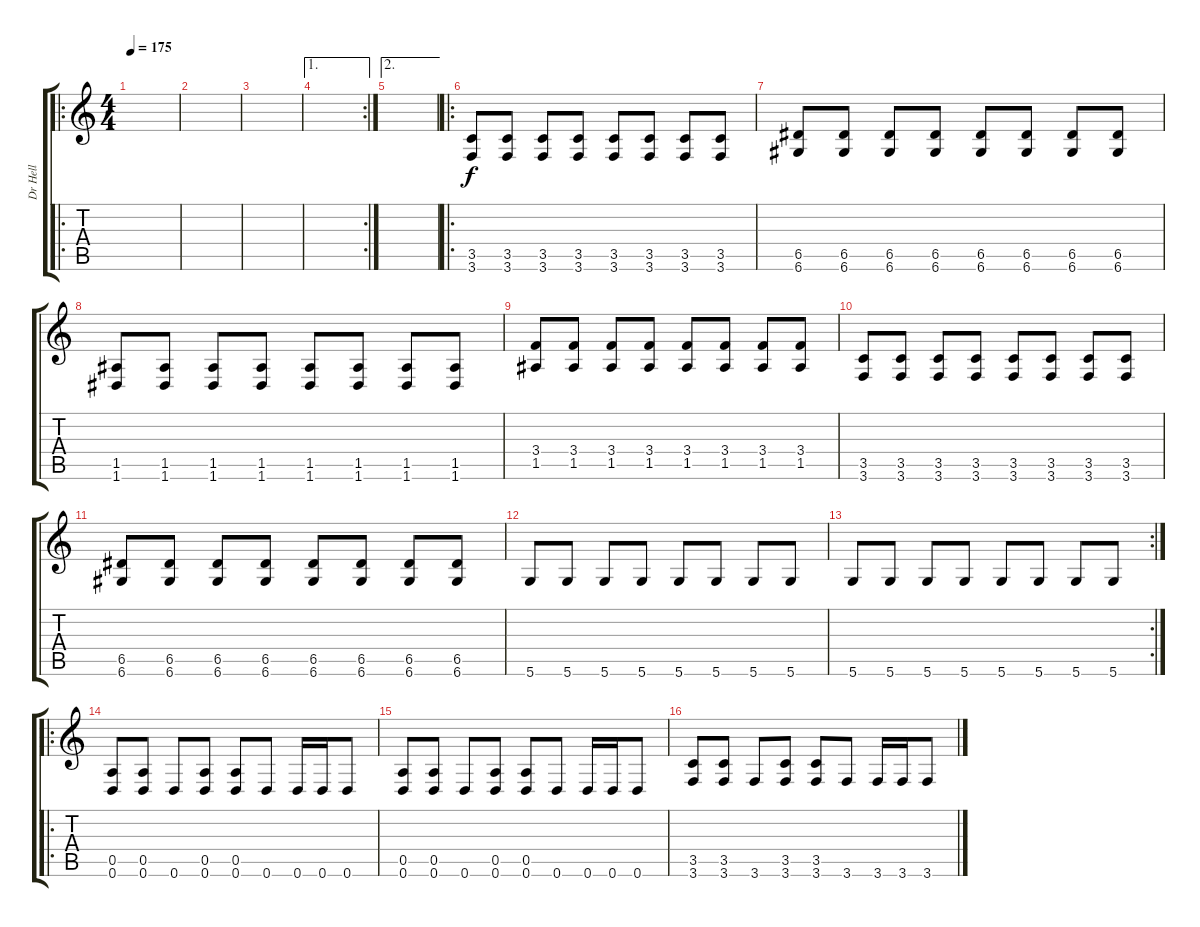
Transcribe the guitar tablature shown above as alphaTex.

\track ("Dr Hell" "Dr Hell") {instrument distortionguitar}
\staff {score tabs}
\tuning (E4 B3 G3 D3 A2 D2) {hide}
\ro
\ts (4 4)
\tempo 175
\clef g2
\ks c
|
|
|
\ae 1
\rc 2
|
\ae 2
|
\ro
(3.5 3.6).8 (3.5 3.6).8 (3.5 3.6).8 (3.5 3.6).8 (3.5 3.6).8 (3.5 3.6).8 (3.5 3.6).8 (3.5 3.6).8 |
(6.5 6.6).8 (6.5 6.6).8 (6.5 6.6).8 (6.5 6.6).8 (6.5 6.6).8 (6.5 6.6).8 (6.5 6.6).8 (6.5 6.6).8 |
(1.5 1.6).8 (1.5 1.6).8 (1.5 1.6).8 (1.5 1.6).8 (1.5 1.6).8 (1.5 1.6).8 (1.5 1.6).8 (1.5 1.6).8 |
(3.4 1.5).8 (3.4 1.5).8 (3.4 1.5).8 (3.4 1.5).8 (3.4 1.5).8 (3.4 1.5).8 (3.4 1.5).8 (3.4 1.5).8 |
(3.5 3.6).8 (3.5 3.6).8 (3.5 3.6).8 (3.5 3.6).8 (3.5 3.6).8 (3.5 3.6).8 (3.5 3.6).8 (3.5 3.6).8 |
(6.5 6.6).8 (6.5 6.6).8 (6.5 6.6).8 (6.5 6.6).8 (6.5 6.6).8 (6.5 6.6).8 (6.5 6.6).8 (6.5 6.6).8 |
5.6.8 5.6.8 5.6.8 5.6.8 5.6.8 5.6.8 5.6.8 5.6.8 |
\rc 2
5.6.8 5.6.8 5.6.8 5.6.8 5.6.8 5.6.8 5.6.8 5.6.8 |
\ro
(0.5 0.6).8 (0.5 0.6).8 0.6.8 (0.5 0.6).8 (0.5 0.6).8 0.6.8 0.6.16 0.6.16 0.6.8 |
(0.5 0.6).8 (0.5 0.6).8 0.6.8 (0.5 0.6).8 (0.5 0.6).8 0.6.8 0.6.16 0.6.16 0.6.8 |
(3.5 3.6).8 (3.5 3.6).8 3.6.8 (3.5 3.6).8 (3.5 3.6).8 3.6.8 3.6.16 3.6.16 3.6.8
